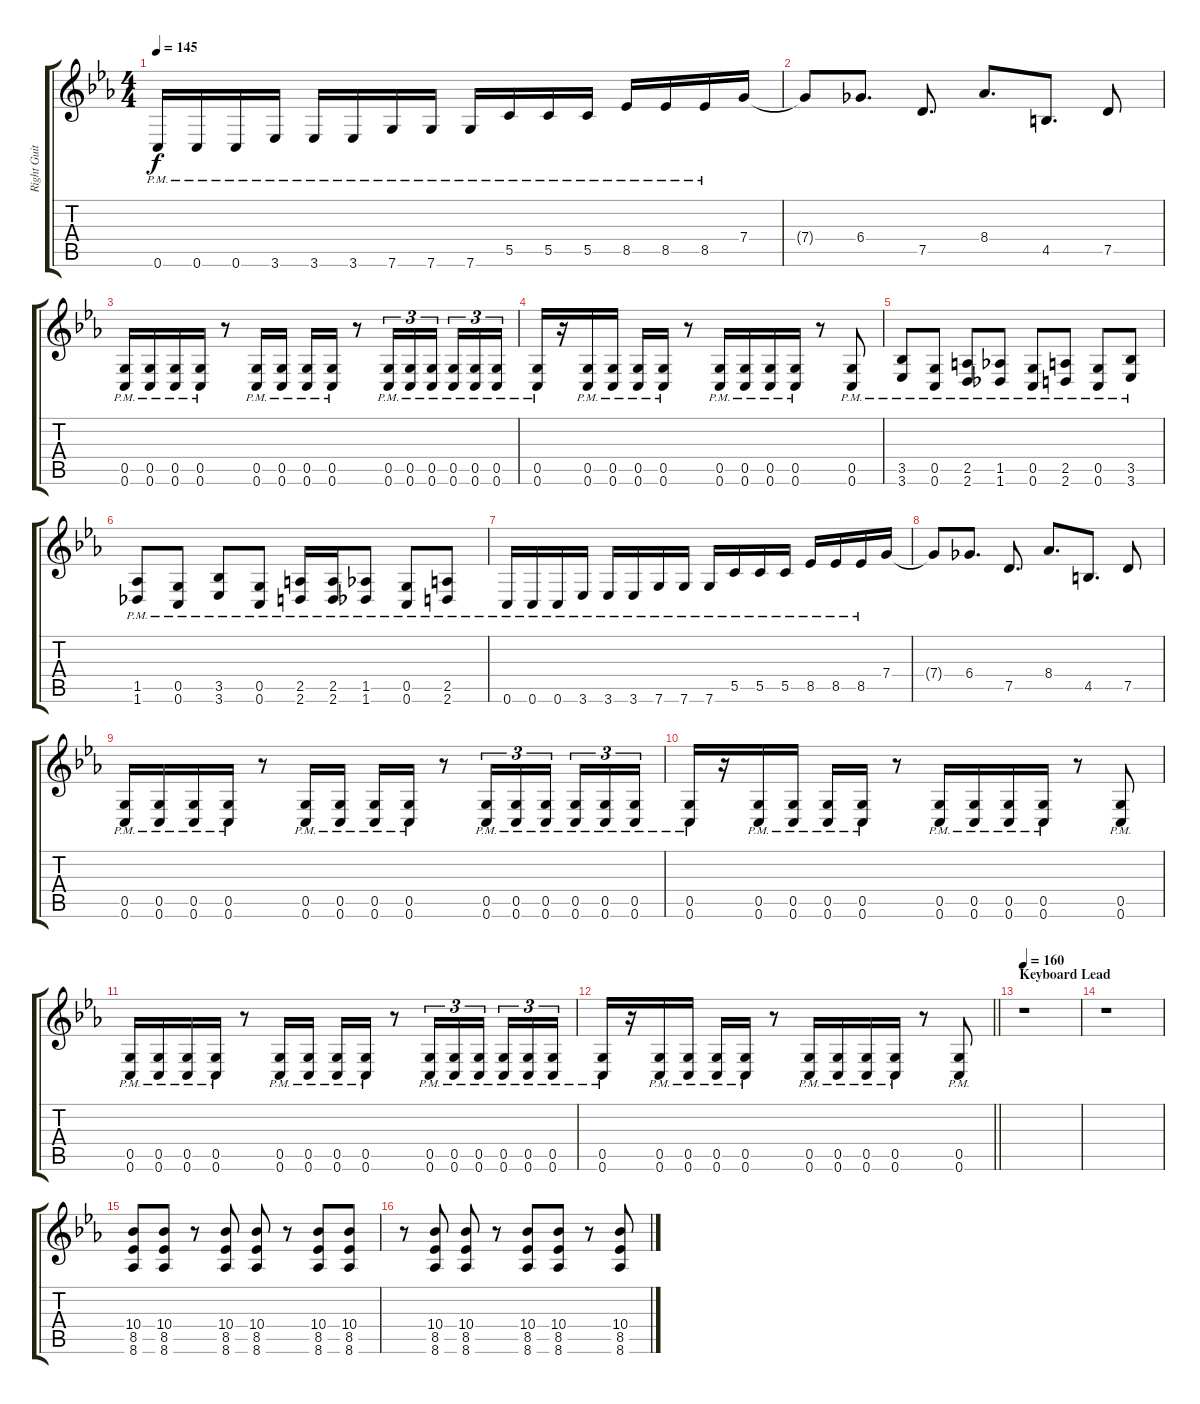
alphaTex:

\track ("Right Guitar" "Right Guit") {instrument distortionguitar}
\staff {score tabs}
\tuning (D4 A3 F3 C3 G2 C2) {hide}
\ts (4 4)
\tempo 145
\clef g2
\ks eb
0.6{pm}.16{dy f} 0.6{pm}.16 0.6{pm}.16 3.6{pm}.16 3.6{pm}.16 3.6{pm}.16 7.6{pm}.16 7.6{pm}.16 7.6{pm}.16 5.5{pm}.16 5.5{pm}.16 5.5{pm}.16 8.5{pm}.16 8.5{pm}.16 8.5{pm}.16 7.4.16 |
7.4{t}.8 6.4.8{d} 7.5.8{d} 8.4.8{d} 4.5.8{d} 7.5.8 |
(0.5{pm} 0.6{pm}).16 (0.5{pm} 0.6{pm}).16 (0.5{pm} 0.6{pm}).16 (0.5{pm} 0.6{pm}).16 r.8 (0.5{pm} 0.6{pm}).16 (0.5{pm} 0.6{pm}).16 (0.5{pm} 0.6{pm}).16 (0.5{pm} 0.6{pm}).16 r.8 (0.5{pm} 0.6{pm}).16{tu (3 2)} (0.5{pm} 0.6{pm}).16{tu (3 2)} (0.5{pm} 0.6{pm}).16{tu (3 2) beam splitsecondary} (0.5{pm} 0.6{pm}).16{tu (3 2)} (0.5{pm} 0.6{pm}).16{tu (3 2)} (0.5{pm} 0.6{pm}).16{tu (3 2)} |
(0.5{pm} 0.6{pm}).16 r.16 (0.5{pm} 0.6{pm}).16 (0.5{pm} 0.6{pm}).16 (0.5{pm} 0.6{pm}).16 (0.5{pm} 0.6{pm}).16 r.8 (0.5{pm} 0.6{pm}).16 (0.5{pm} 0.6{pm}).16 (0.5{pm} 0.6{pm}).16 (0.5{pm} 0.6{pm}).16 r.8 (0.5{pm} 0.6{pm}).8 |
(3.5{pm} 3.6{pm}).8 (0.5{pm} 0.6{pm}).8 (2.5{pm} 2.6{pm}).8 (1.5{pm} 1.6{pm}).8 (0.5{pm} 0.6{pm}).8 (2.5{pm} 2.6{pm}).8 (0.5{pm} 0.6{pm}).8 (3.5{pm} 3.6{pm}).8 |
(1.5{pm} 1.6{pm}).8 (0.5{pm} 0.6{pm}).8 (3.5{pm} 3.6{pm}).8 (0.5{pm} 0.6{pm}).8 (2.5{pm} 2.6{pm}).16 (2.5{pm} 2.6{pm}).16 (1.5{pm} 1.6{pm}).8 (0.5{pm} 0.6{pm}).8 (2.5{pm} 2.6{pm}).8 |
0.6{pm}.16 0.6{pm}.16 0.6{pm}.16 3.6{pm}.16 3.6{pm}.16 3.6{pm}.16 7.6{pm}.16 7.6{pm}.16 7.6{pm}.16 5.5{pm}.16 5.5{pm}.16 5.5{pm}.16 8.5{pm}.16 8.5{pm}.16 8.5{pm}.16 7.4.16 |
7.4{t}.8 6.4.8{d} 7.5.8{d} 8.4.8{d} 4.5.8{d} 7.5.8 |
(0.5{pm} 0.6{pm}).16 (0.5{pm} 0.6{pm}).16 (0.5{pm} 0.6{pm}).16 (0.5{pm} 0.6{pm}).16 r.8 (0.5{pm} 0.6{pm}).16 (0.5{pm} 0.6{pm}).16 (0.5{pm} 0.6{pm}).16 (0.5{pm} 0.6{pm}).16 r.8 (0.5{pm} 0.6{pm}).16{tu (3 2)} (0.5{pm} 0.6{pm}).16{tu (3 2)} (0.5{pm} 0.6{pm}).16{tu (3 2) beam splitsecondary} (0.5{pm} 0.6{pm}).16{tu (3 2)} (0.5{pm} 0.6{pm}).16{tu (3 2)} (0.5{pm} 0.6{pm}).16{tu (3 2)} |
(0.5{pm} 0.6{pm}).16 r.16 (0.5{pm} 0.6{pm}).16 (0.5{pm} 0.6{pm}).16 (0.5{pm} 0.6{pm}).16 (0.5{pm} 0.6{pm}).16 r.8 (0.5{pm} 0.6{pm}).16 (0.5{pm} 0.6{pm}).16 (0.5{pm} 0.6{pm}).16 (0.5{pm} 0.6{pm}).16 r.8 (0.5{pm} 0.6{pm}).8 |
(0.5{pm} 0.6{pm}).16 (0.5{pm} 0.6{pm}).16 (0.5{pm} 0.6{pm}).16 (0.5{pm} 0.6{pm}).16 r.8 (0.5{pm} 0.6{pm}).16 (0.5{pm} 0.6{pm}).16 (0.5{pm} 0.6{pm}).16 (0.5{pm} 0.6{pm}).16 r.8 (0.5{pm} 0.6{pm}).16{tu (3 2)} (0.5{pm} 0.6{pm}).16{tu (3 2)} (0.5{pm} 0.6{pm}).16{tu (3 2) beam splitsecondary} (0.5{pm} 0.6{pm}).16{tu (3 2)} (0.5{pm} 0.6{pm}).16{tu (3 2)} (0.5{pm} 0.6{pm}).16{tu (3 2)} |
\barLineRight lightlight
(0.5{pm} 0.6{pm}).16 r.16 (0.5{pm} 0.6{pm}).16 (0.5{pm} 0.6{pm}).16 (0.5{pm} 0.6{pm}).16 (0.5{pm} 0.6{pm}).16 r.8 (0.5{pm} 0.6{pm}).16 (0.5{pm} 0.6{pm}).16 (0.5{pm} 0.6{pm}).16 (0.5{pm} 0.6{pm}).16 r.8 (0.5{pm} 0.6{pm}).8 |
\section ("" "Keyboard Lead")
\tempo 160
r.1 |
r.1 |
(10.4 8.5 8.6).8 (10.4 8.5 8.6).8 r.8 (10.4 8.5 8.6).8 (10.4 8.5 8.6).8 r.8 (10.4 8.5 8.6).8 (10.4 8.5 8.6).8 |
r.8 (10.4 8.5 8.6).8 (10.4 8.5 8.6).8 r.8 (10.4 8.5 8.6).8 (10.4 8.5 8.6).8 r.8 (10.4 8.5 8.6).8
